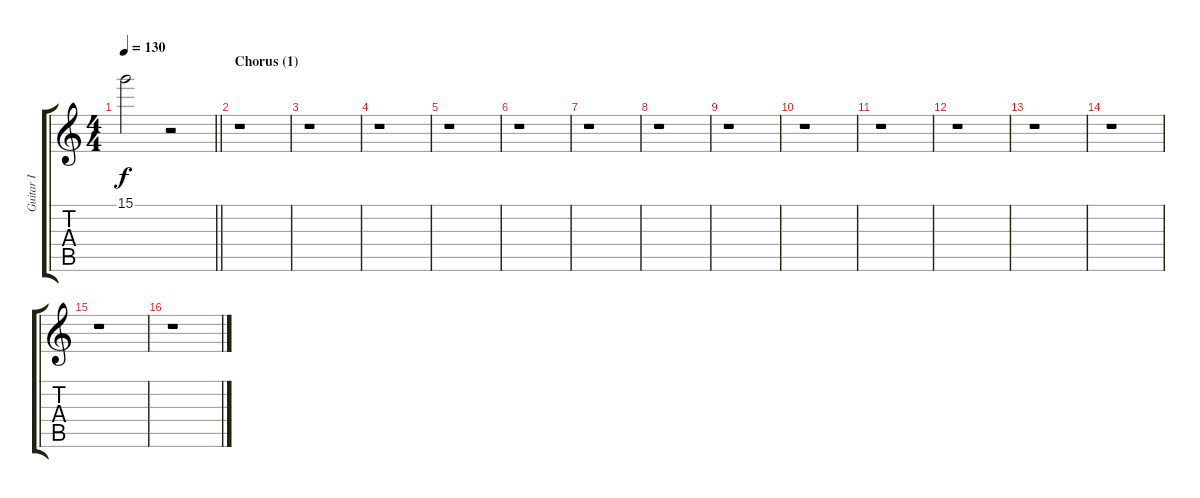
\track ("Guitar I" "Guitar I") {instrument distortionguitar}
\staff {score tabs}
\tuning (E4 B3 G3 D3 A2 E2) {hide}
\ts (4 4)
\tempo 130
\clef g2
\barLineRight lightlight
\ks c
15.1{t}.2{dy f} r.2 |
\section ("" "Chorus (1)")
r.1 |
r.1 |
r.1 |
r.1 |
r.1 |
r.1 |
r.1 |
r.1 |
r.1 |
r.1 |
r.1 |
r.1 |
r.1 |
r.1 |
r.1
